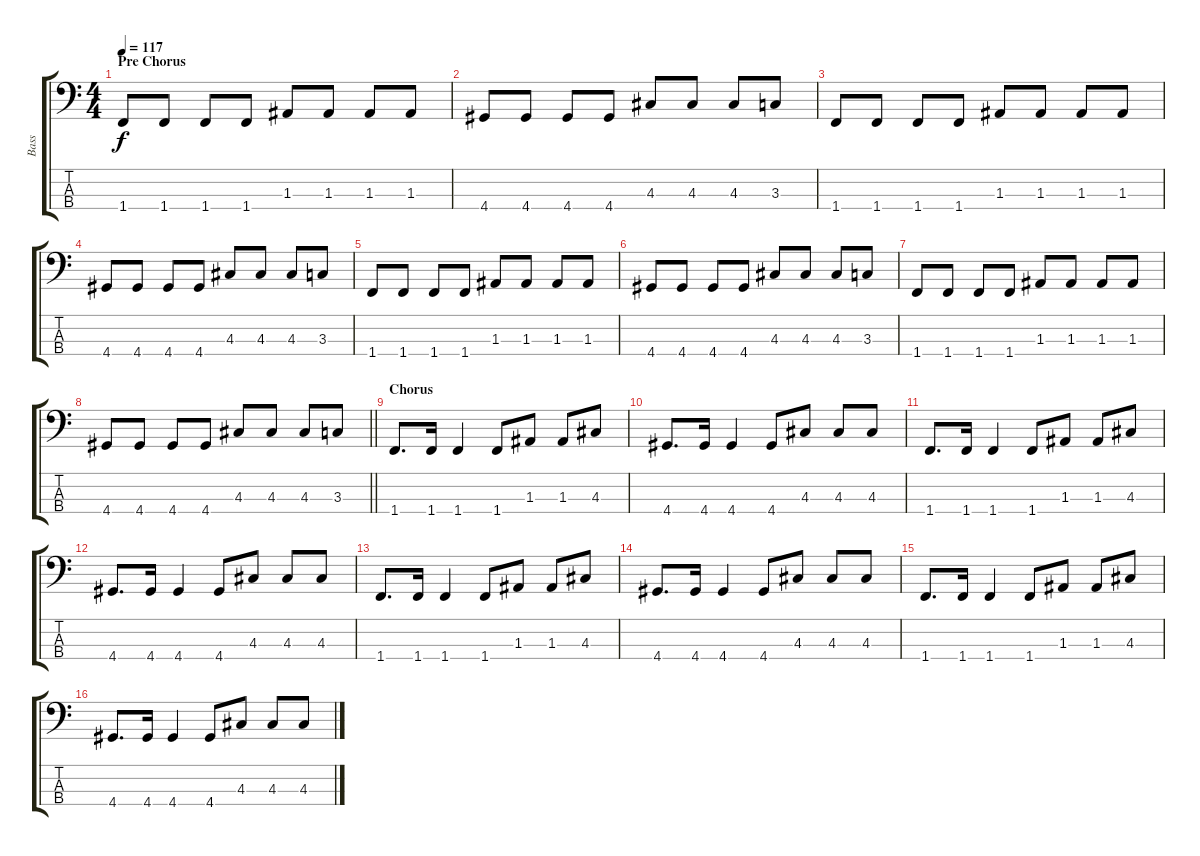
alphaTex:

\track ("Bass" "Bass") {instrument electricbassfinger}
\staff {score tabs}
\tuning (G2 D2 A1 E1) {hide}
\ts (4 4)
\section ("" "Pre Chorus")
\tempo 117
\clef f4
\ks c
1.4.8{dy f} 1.4.8 1.4.8 1.4.8 1.3.8 1.3.8 1.3.8 1.3.8 |
4.4.8 4.4.8 4.4.8 4.4.8 4.3.8 4.3.8 4.3.8 3.3.8 |
1.4.8 1.4.8 1.4.8 1.4.8 1.3.8 1.3.8 1.3.8 1.3.8 |
4.4.8 4.4.8 4.4.8 4.4.8 4.3.8 4.3.8 4.3.8 3.3.8 |
1.4.8 1.4.8 1.4.8 1.4.8 1.3.8 1.3.8 1.3.8 1.3.8 |
4.4.8 4.4.8 4.4.8 4.4.8 4.3.8 4.3.8 4.3.8 3.3.8 |
1.4.8 1.4.8 1.4.8 1.4.8 1.3.8 1.3.8 1.3.8 1.3.8 |
\barLineRight lightlight
4.4.8 4.4.8 4.4.8 4.4.8 4.3.8 4.3.8 4.3.8 3.3.8 |
\section ("" "Chorus")
1.4.8{d} 1.4.16 1.4.4 1.4.8 1.3.8 1.3.8 4.3.8 |
4.4.8{d} 4.4.16 4.4.4 4.4.8 4.3.8 4.3.8 4.3.8 |
1.4.8{d} 1.4.16 1.4.4 1.4.8 1.3.8 1.3.8 4.3.8 |
4.4.8{d} 4.4.16 4.4.4 4.4.8 4.3.8 4.3.8 4.3.8 |
1.4.8{d} 1.4.16 1.4.4 1.4.8 1.3.8 1.3.8 4.3.8 |
4.4.8{d} 4.4.16 4.4.4 4.4.8 4.3.8 4.3.8 4.3.8 |
1.4.8{d} 1.4.16 1.4.4 1.4.8 1.3.8 1.3.8 4.3.8 |
4.4.8{d} 4.4.16 4.4.4 4.4.8 4.3.8 4.3.8 4.3.8
